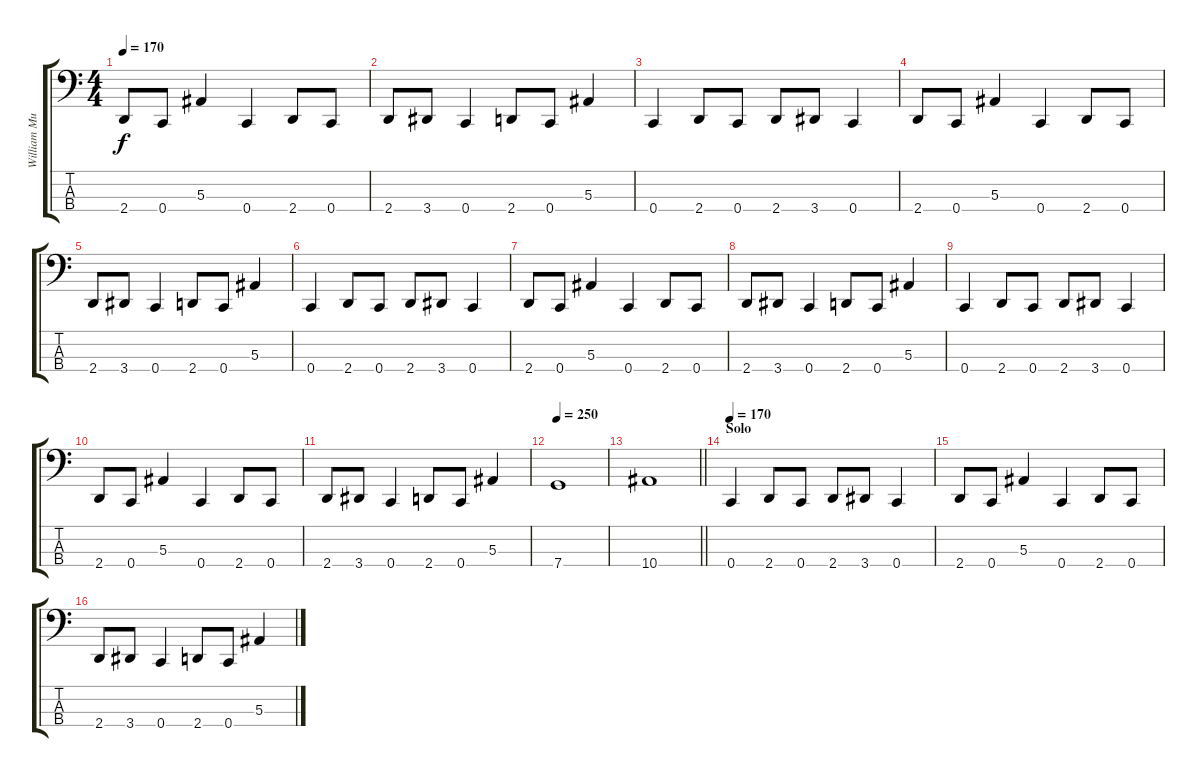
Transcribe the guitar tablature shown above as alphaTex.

\track ("William Murderface" "William Mu") {instrument electricbasspick}
\staff {score tabs}
\tuning (Eb2 Bb1 F1 C1) {hide}
\ts (4 4)
\tempo 170
\clef f4
\ks c
2.4.8{dy f} 0.4.8 5.3.4 0.4.4 2.4.8 0.4.8 |
2.4.8 3.4.8 0.4.4 2.4.8 0.4.8 5.3.4 |
0.4.4 2.4.8 0.4.8 2.4.8 3.4.8 0.4.4 |
2.4.8 0.4.8 5.3.4 0.4.4 2.4.8 0.4.8 |
2.4.8 3.4.8 0.4.4 2.4.8 0.4.8 5.3.4 |
0.4.4 2.4.8 0.4.8 2.4.8 3.4.8 0.4.4 |
2.4.8 0.4.8 5.3.4 0.4.4 2.4.8 0.4.8 |
2.4.8 3.4.8 0.4.4 2.4.8 0.4.8 5.3.4 |
0.4.4 2.4.8 0.4.8 2.4.8 3.4.8 0.4.4 |
2.4.8 0.4.8 5.3.4 0.4.4 2.4.8 0.4.8 |
2.4.8 3.4.8 0.4.4 2.4.8 0.4.8 5.3.4 |
\tempo 250
7.4.1 |
\barLineRight lightlight
10.4.1 |
\section ("" "Solo")
\tempo 170
0.4.4 2.4.8 0.4.8 2.4.8 3.4.8 0.4.4 |
2.4.8 0.4.8 5.3.4 0.4.4 2.4.8 0.4.8 |
2.4.8 3.4.8 0.4.4 2.4.8 0.4.8 5.3.4
